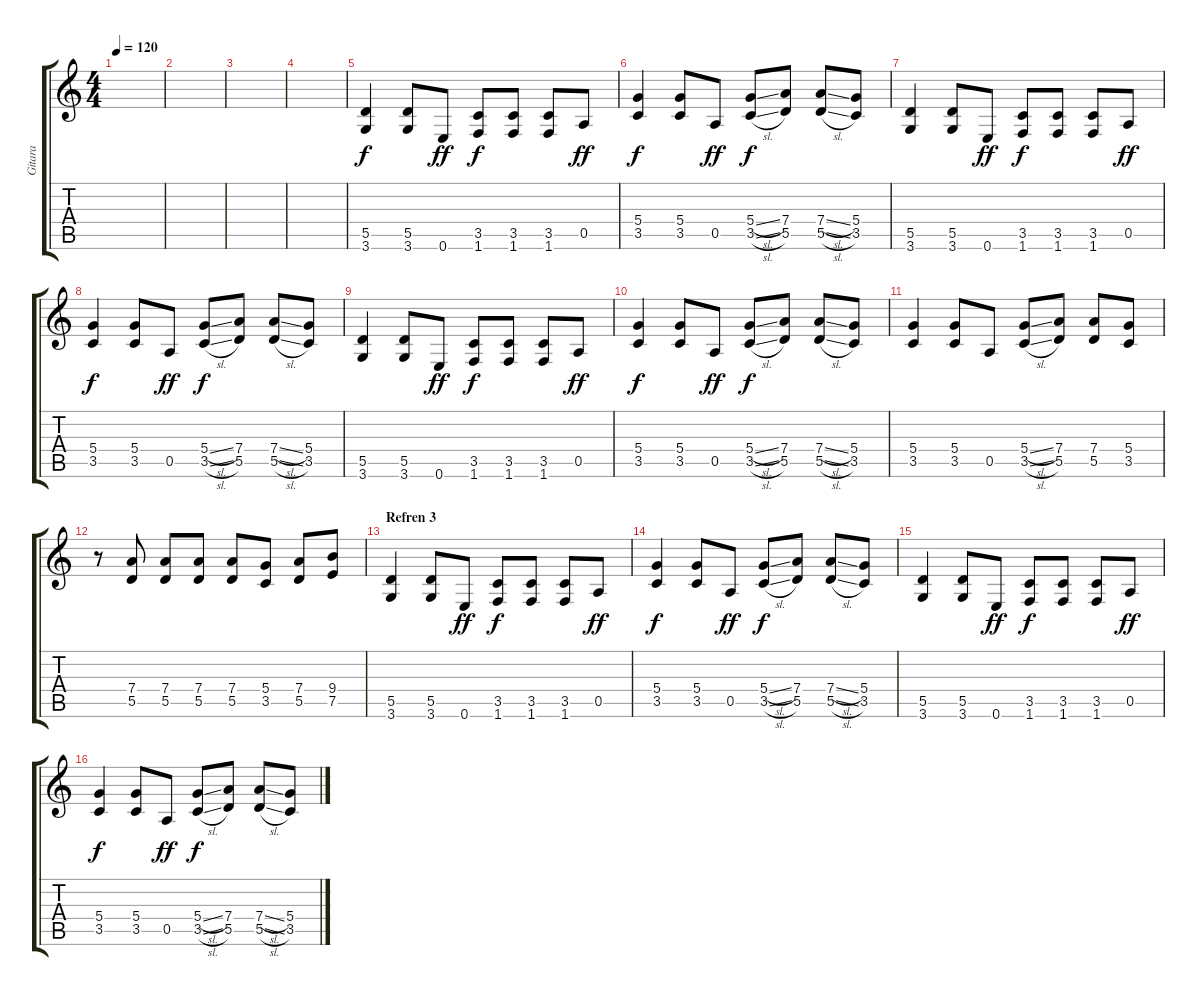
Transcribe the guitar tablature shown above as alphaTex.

\track ("Gitara" "Gitara") {instrument distortionguitar}
\staff {score tabs}
\tuning (E4 B3 G3 D3 A2 E2) {hide}
\ts (4 4)
\tempo 120
\clef g2
\ks c
|
|
|
|
(5.5 3.6).4 (5.5 3.6).8 0.6.8{dy ff} (3.5 1.6).8{dy f} (3.5 1.6).8 (3.5 1.6).8 0.5.8{dy ff} |
(5.4 3.5).4{dy f} (5.4 3.5).8 0.5.8{dy ff} (5.4{sl} 3.5{sl}).8{dy f} (7.4 5.5).8 (7.4{sl} 5.5{sl}).8 (5.4 3.5).8 |
(5.5 3.6).4 (5.5 3.6).8 0.6.8{dy ff} (3.5 1.6).8{dy f} (3.5 1.6).8 (3.5 1.6).8 0.5.8{dy ff} |
(5.4 3.5).4{dy f} (5.4 3.5).8 0.5.8{dy ff} (5.4{sl} 3.5{sl}).8{dy f} (7.4 5.5).8 (7.4{sl} 5.5{sl}).8 (5.4 3.5).8 |
(5.5 3.6).4 (5.5 3.6).8 0.6.8{dy ff} (3.5 1.6).8{dy f} (3.5 1.6).8 (3.5 1.6).8 0.5.8{dy ff} |
(5.4 3.5).4{dy f} (5.4 3.5).8 0.5.8{dy ff} (5.4{sl} 3.5{sl}).8{dy f} (7.4 5.5).8 (7.4{sl} 5.5{sl}).8 (5.4 3.5).8 |
(5.4 3.5).4 (5.4 3.5).8 0.5.8 (5.4{sl} 3.5{sl}).8 (7.4 5.5).8 (7.4 5.5).8 (5.4 3.5).8 |
r.8 (7.4 5.5).8 (7.4 5.5).8 (7.4 5.5).8 (7.4 5.5).8 (5.4 3.5).8 (7.4 5.5).8 (9.4 7.5).8 |
\section ("" "Refren 3")
(5.5 3.6).4 (5.5 3.6).8 0.6.8{dy ff} (3.5 1.6).8{dy f} (3.5 1.6).8 (3.5 1.6).8 0.5.8{dy ff} |
(5.4 3.5).4{dy f} (5.4 3.5).8 0.5.8{dy ff} (5.4{sl} 3.5{sl}).8{dy f} (7.4 5.5).8 (7.4{sl} 5.5{sl}).8 (5.4 3.5).8 |
(5.5 3.6).4 (5.5 3.6).8 0.6.8{dy ff} (3.5 1.6).8{dy f} (3.5 1.6).8 (3.5 1.6).8 0.5.8{dy ff} |
(5.4 3.5).4{dy f} (5.4 3.5).8 0.5.8{dy ff} (5.4{sl} 3.5{sl}).8{dy f} (7.4 5.5).8 (7.4{sl} 5.5{sl}).8 (5.4 3.5).8
